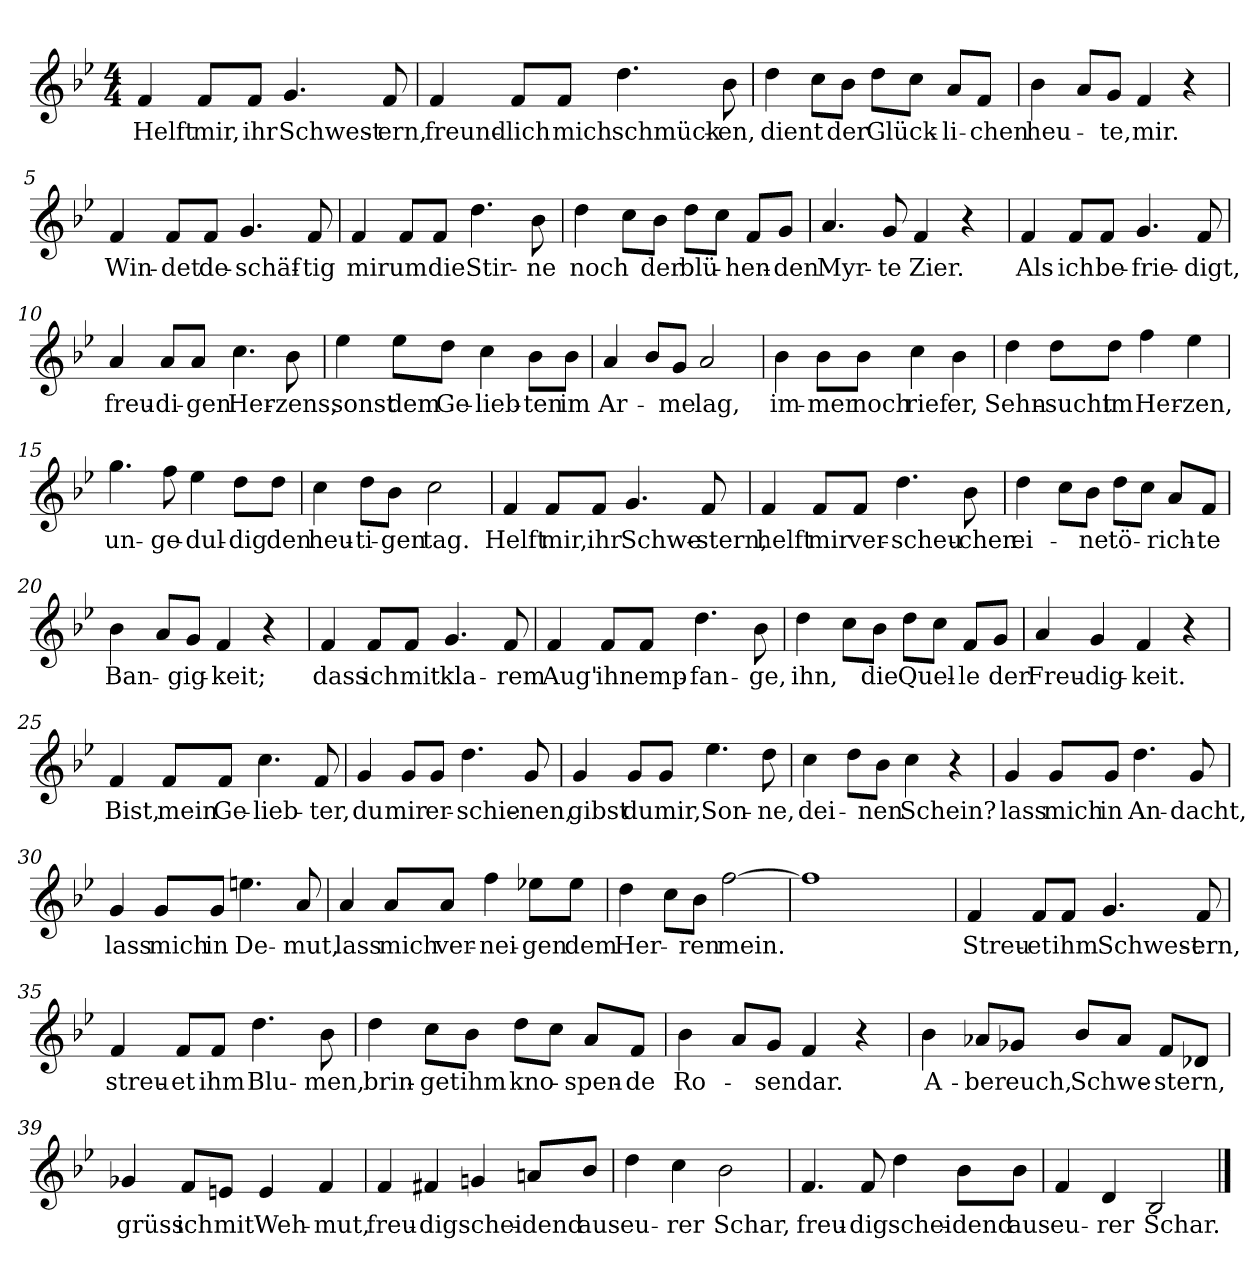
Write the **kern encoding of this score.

**kern	**text
*part1	*part1
*staff1	*staff1
*clefG2	*
*k[b-e-]	*
*M4/4	*
=1	=1
!	!LO:LY:b
4f/	Helft
!	!LO:LY:b
8f/L	mir,
!	!LO:LY:b
8f/J	ihr
!	!LO:LY:b
4.g/	Schwest-
!	!LO:LY:b
8f/	-ern,
=2	=2
!	!LO:LY:b
4f/	freund-
!	!LO:LY:b
8f/L	-lich
!	!LO:LY:b
8f/J	mich
!	!LO:LY:b
4.dd\	schmück-
!	!LO:LY:b
8b-\	-en,
=3	=3
!	!LO:LY:b
4dd\	dient
8cc\L	.
!	!LO:LY:b
8b-\J	der
!	!LO:LY:b
8dd\L	Glück-
8cc\J	.
!	!LO:LY:b
8a/L	-li-
!	!LO:LY:b
8f/J	-chen
=4	=4
!	!LO:LY:b
4b-\	heu-
8a/L	.
!	!LO:LY:b
8g/J	-te,
!	!LO:LY:b
4f/	mir.
4r	.
!!LO:LB:g=z
=5	=5
!	!LO:LY:b
4f/	Win-
!	!LO:LY:b
8f/L	-det
!	!LO:LY:b
8f/J	de-
!	!LO:LY:b
4.g/	-schäf-
!	!LO:LY:b
8f/	-tig
=6	=6
!	!LO:LY:b
4f/	mir
!	!LO:LY:b
8f/L	um
!	!LO:LY:b
8f/J	die
!	!LO:LY:b
4.dd\	Stir-
!	!LO:LY:b
8b-\	-ne
=7	=7
!	!LO:LY:b
4dd\	noch
8cc\L	.
!	!LO:LY:b
8b-\J	der
!	!LO:LY:b
8dd\L	blü-
8cc\J	.
!	!LO:LY:b
8f/L	-hen-
!	!LO:LY:b
8g/J	-den
=8	=8
!	!LO:LY:b
4.a/	Myr-
!	!LO:LY:b
8g/	-te
!	!LO:LY:b
4f/	Zier.
4r	.
=9	=9
!	!LO:LY:b
4f/	Als
!	!LO:LY:b
8f/L	ich
!	!LO:LY:b
8f/J	be-
!	!LO:LY:b
4.g/	-frie-
!	!LO:LY:b
8f/	-digt,
!!LO:LB:g=z
=10	=10
!	!LO:LY:b
4a/	freu-
!	!LO:LY:b
8a/L	-di-
!	!LO:LY:b
8a/J	-gen
!	!LO:LY:b
4.cc\	Her-
!	!LO:LY:b
8b-\	-zens,
=11	=11
!	!LO:LY:b
4ee-\	sonst
!	!LO:LY:b
8ee-\L	dem
!	!LO:LY:b
8dd\J	Ge-
!	!LO:LY:b
4cc\	-lieb-
!	!LO:LY:b
8b-\L	-ten
!	!LO:LY:b
8b-\J	im
=12	=12
!	!LO:LY:b
4a/	Ar-
8b-/L	.
!	!LO:LY:b
8g/J	-me
!	!LO:LY:b
2a/	lag,
=13	=13
!	!LO:LY:b
4b-\	im-
!	!LO:LY:b
8b-\L	-mer
!	!LO:LY:b
8b-\J	noch
!	!LO:LY:b
4cc\	rief
!	!LO:LY:b
4b-\	er,
=14	=14
!	!LO:LY:b
4dd\	Sehn-
!	!LO:LY:b
8dd\L	-sucht
!	!LO:LY:b
8dd\J	im
!	!LO:LY:b
4ff\	Her-
!	!LO:LY:b
4ee-\	-zen,
!!LO:LB:g=z
=15	=15
!	!LO:LY:b
4.gg\	un-
!	!LO:LY:b
8ff\	-ge-
!	!LO:LY:b
4ee-\	-dul-
!	!LO:LY:b
8dd\L	-dig
!	!LO:LY:b
8dd\J	den
=16	=16
!	!LO:LY:b
4cc\	heu-
!	!LO:LY:b
8dd\L	-ti-
!	!LO:LY:b
8b-\J	-gen
!	!LO:LY:b
2cc\	tag.
=17	=17
!	!LO:LY:b
4f/	Helft
!	!LO:LY:b
8f/L	mir,
!	!LO:LY:b
8f/J	ihr
!	!LO:LY:b
4.g/	Schwe-
!	!LO:LY:b
8f/	-stern,
=18	=18
!	!LO:LY:b
4f/	helft
!	!LO:LY:b
8f/L	mir
!	!LO:LY:b
8f/J	ver-
!	!LO:LY:b
4.dd\	-scheu-
!	!LO:LY:b
8b-\	-chen
=19	=19
!	!LO:LY:b
4dd\	ei-
8cc\L	.
!	!LO:LY:b
8b-\J	-ne
!	!LO:LY:b
8dd\L	tö-
8cc\J	.
!	!LO:LY:b
8a/L	-rich-
!	!LO:LY:b
8f/J	-te
!!LO:LB:g=z
=20	=20
!	!LO:LY:b
4b-\	Ban-
8a/L	.
!	!LO:LY:b
8g/J	-gig-
!	!LO:LY:b
4f/	-keit;
4r	.
=21	=21
!	!LO:LY:b
4f/	dass
!	!LO:LY:b
8f/L	ich
!	!LO:LY:b
8f/J	mit
!	!LO:LY:b
4.g/	kla-
!	!LO:LY:b
8f/	-rem
=22	=22
!	!LO:LY:b
4f/	Aug'
!	!LO:LY:b
8f/L	ihn
!	!LO:LY:b
8f/J	emp-
!	!LO:LY:b
4.dd\	-fan-
!	!LO:LY:b
8b-\	-ge,
=23	=23
!	!LO:LY:b
4dd\	ihn,
8cc\L	.
!	!LO:LY:b
8b-\J	die
!	!LO:LY:b
8dd\L	Quel-
8cc\J	.
!	!LO:LY:b
8f/L	-le
!	!LO:LY:b
8g/J	der
=24	=24
!	!LO:LY:b
4a/	Freu-
!	!LO:LY:b
4g/	-dig-
!	!LO:LY:b
4f/	-keit.
4r	.
=25	=25
!	!LO:LY:b
4f/	Bist,
!	!LO:LY:b
8f/L	mein
!	!LO:LY:b
8f/J	Ge-
!	!LO:LY:b
4.cc\	-lieb-
!	!LO:LY:b
8f/	-ter,
!!LO:LB:g=z
=26	=26
!	!LO:LY:b
4g/	du
!	!LO:LY:b
8g/L	mir
!	!LO:LY:b
8g/J	er-
!	!LO:LY:b
4.dd\	-schie-
!	!LO:LY:b
8g/	-nen,
=27	=27
!	!LO:LY:b
4g/	gibst
!	!LO:LY:b
8g/L	du
!	!LO:LY:b
8g/J	mir,
!	!LO:LY:b
4.ee-\	Son-
!	!LO:LY:b
8dd\	-ne,
=28	=28
!	!LO:LY:b
4cc\	dei-
8dd\L	.
!	!LO:LY:b
8b-\J	-nen
!	!LO:LY:b
4cc\	Schein?
4r	.
=29	=29
!	!LO:LY:b
4g/	lass
!	!LO:LY:b
8g/L	mich
!	!LO:LY:b
8g/J	in
!	!LO:LY:b
4.dd\	An-
!	!LO:LY:b
8g/	-dacht,
=30	=30
!	!LO:LY:b
4g/	lass
!	!LO:LY:b
8g/L	mich
!	!LO:LY:b
8g/J	in
!	!LO:LY:b
4.een\	De-
!	!LO:LY:b
8a/	-mut,
!!LO:LB:g=z
=31	=31
!	!LO:LY:b
4a/	lass
!	!LO:LY:b
8a/L	mich
!	!LO:LY:b
8a/J	ver-
!	!LO:LY:b
4ff\	-nei-
!	!LO:LY:b
8ee-X\L	-gen
!	!LO:LY:b
8ee-\J	dem
=32	=32
!	!LO:LY:b
4dd\	Her-
8cc\L	.
!	!LO:LY:b
8b-\J	-ren
!	!LO:LY:b
[2ff\	mein.
=33	=33
1ff]	.
=34	=34
!	!LO:LY:b
4f/	Streu-
!	!LO:LY:b
8f/L	-et
!	!LO:LY:b
8f/J	ihm
!	!LO:LY:b
4.g/	Schwest-
!	!LO:LY:b
8f/	-ern,
=35	=35
!	!LO:LY:b
4f/	streu-
!	!LO:LY:b
8f/L	-et
!	!LO:LY:b
8f/J	ihm
!	!LO:LY:b
4.dd\	Blu-
!	!LO:LY:b
8b-\	-men,
!!LO:LB:g=z
=36	=36
!	!LO:LY:b
4dd\	brin-
!	!LO:LY:b
8cc\L	-get
!	!LO:LY:b
8b-\J	ihm
!	!LO:LY:b
8dd\L	kno-
8cc\J	.
!	!LO:LY:b
8a/L	-spen-
!	!LO:LY:b
8f/J	-de
=37	=37
!	!LO:LY:b
4b-\	Ro-
8a/L	.
!	!LO:LY:b
8g/J	-sen
!	!LO:LY:b
4f/	dar.
4r	.
=38	=38
!	!LO:LY:b
4b-\	A-
!	!LO:LY:b
8a-X/L	-ber
!	!LO:LY:b
8g-X/J	euch,
!	!LO:LY:b
8b-/L	Schwe-
8a-/J	.
!	!LO:LY:b
8f/L	-stern,
8d-X/J	.
=39	=39
!	!LO:LY:b
4g-X/	grüss
!	!LO:LY:b
8f/L	ich
!	!LO:LY:b
8en/J	mit
!	!LO:LY:b
4e/	Weh-
!	!LO:LY:b
4f/	-mut,
=40	=40
!	!LO:LY:b
4f/	freu-
!	!LO:LY:b
4f#X/	-dig
!	!LO:LY:b
4gn/	schei-
!	!LO:LY:b
8an/L	-dend
!	!LO:LY:b
8b-/J	aus
!!LO:LB:g=z
=41	=41
!	!LO:LY:b
4dd\	eu-
!	!LO:LY:b
4cc\	-rer
!	!LO:LY:b
2b-\	Schar,
=42	=42
!	!LO:LY:b
4.f/	freu-
!	!LO:LY:b
8f/	-dig
!	!LO:LY:b
4dd\	schei-
!	!LO:LY:b
8b-\L	-dend
!	!LO:LY:b
8b-\J	aus
=43	=43
!	!LO:LY:b
4f/	eu-
!	!LO:LY:b
4d/	-rer
!	!LO:LY:b
2B-/	Schar.
==	==
*-	*-
